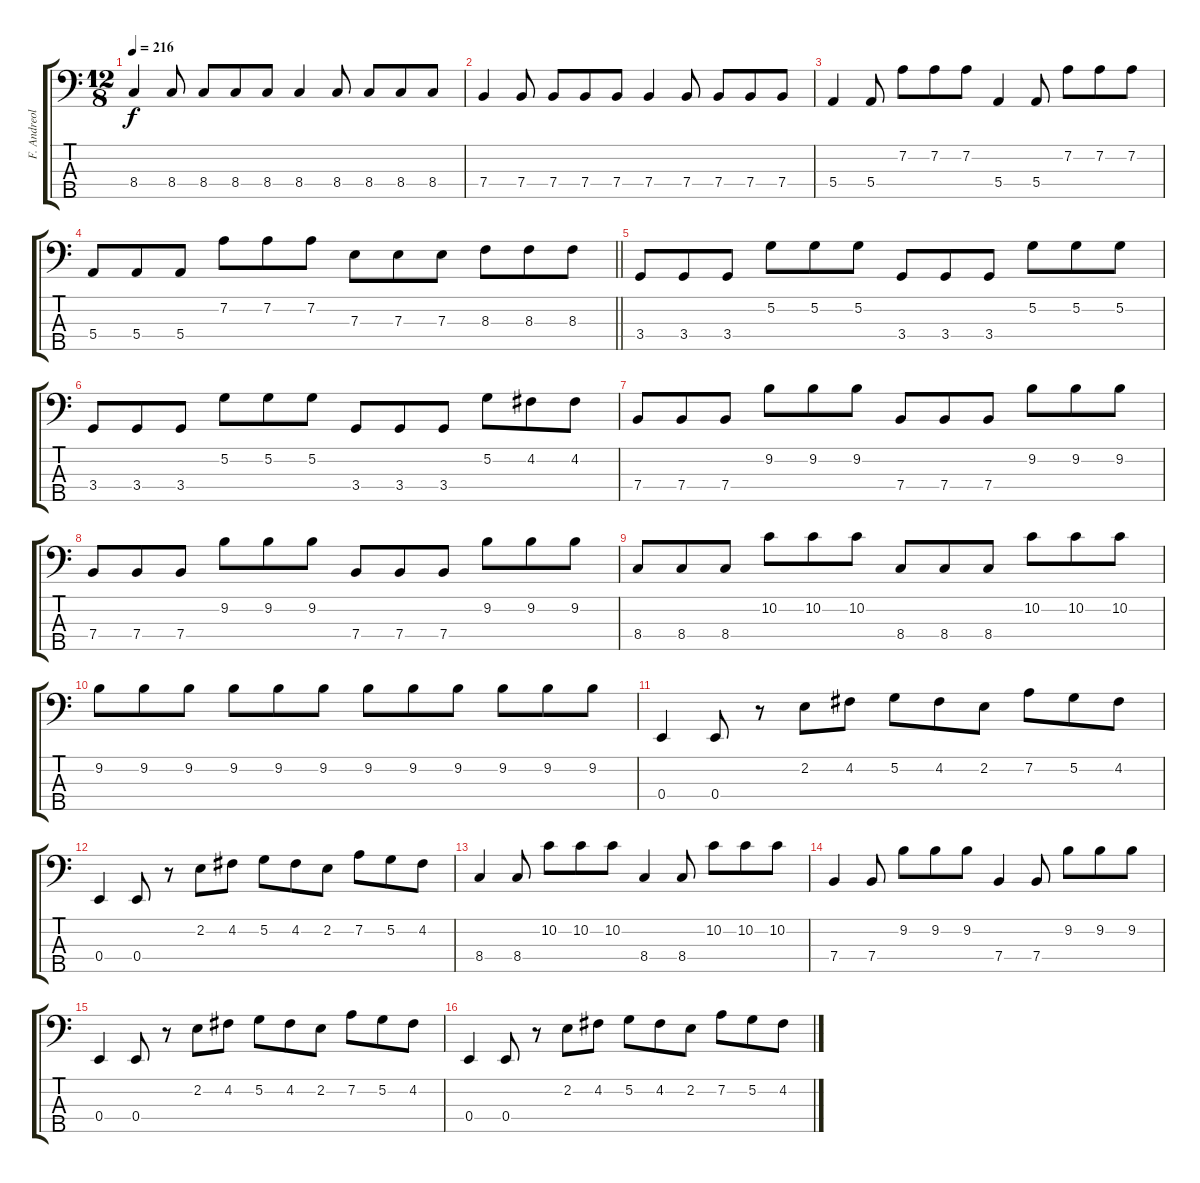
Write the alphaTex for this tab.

\track ("F. Andreoli" "F. Andreol") {instrument electricbassfinger}
\staff {score tabs}
\tuning (G2 D2 A1 E1 B0) {hide}
\ts (12 8)
\tempo 216
\clef f4
\ks c
8.4.4{dy f} 8.4.8 8.4.8 8.4.8 8.4.8 8.4.4 8.4.8 8.4.8 8.4.8 8.4.8 |
7.4.4 7.4.8 7.4.8 7.4.8 7.4.8 7.4.4 7.4.8 7.4.8 7.4.8 7.4.8 |
5.4.4 5.4.8 7.2.8 7.2.8 7.2.8 5.4.4 5.4.8 7.2.8 7.2.8 7.2.8 |
\barLineRight lightlight
5.4.8 5.4.8 5.4.8 7.2.8 7.2.8 7.2.8 7.3.8 7.3.8 7.3.8 8.3.8 8.3.8 8.3.8 |
3.4.8 3.4.8 3.4.8 5.2.8 5.2.8 5.2.8 3.4.8 3.4.8 3.4.8 5.2.8 5.2.8 5.2.8 |
3.4.8 3.4.8 3.4.8 5.2.8 5.2.8 5.2.8 3.4.8 3.4.8 3.4.8 5.2.8 4.2.8 4.2.8 |
7.4.8 7.4.8 7.4.8 9.2.8 9.2.8 9.2.8 7.4.8 7.4.8 7.4.8 9.2.8 9.2.8 9.2.8 |
7.4.8 7.4.8 7.4.8 9.2.8 9.2.8 9.2.8 7.4.8 7.4.8 7.4.8 9.2.8 9.2.8 9.2.8 |
8.4.8 8.4.8 8.4.8 10.2.8 10.2.8 10.2.8 8.4.8 8.4.8 8.4.8 10.2.8 10.2.8 10.2.8 |
9.2.8 9.2.8 9.2.8 9.2.8 9.2.8 9.2.8 9.2.8 9.2.8 9.2.8 9.2.8 9.2.8 9.2.8 |
0.4.4 0.4.8 r.8 2.2.8 4.2.8 5.2.8 4.2.8 2.2.8 7.2.8 5.2.8 4.2.8 |
0.4.4 0.4.8 r.8 2.2.8 4.2.8 5.2.8 4.2.8 2.2.8 7.2.8 5.2.8 4.2.8 |
8.4.4 8.4.8 10.2.8 10.2.8 10.2.8 8.4.4 8.4.8 10.2.8 10.2.8 10.2.8 |
7.4.4 7.4.8 9.2.8 9.2.8 9.2.8 7.4.4 7.4.8 9.2.8 9.2.8 9.2.8 |
0.4.4 0.4.8 r.8 2.2.8 4.2.8 5.2.8 4.2.8 2.2.8 7.2.8 5.2.8 4.2.8 |
0.4.4 0.4.8 r.8 2.2.8 4.2.8 5.2.8 4.2.8 2.2.8 7.2.8 5.2.8 4.2.8
